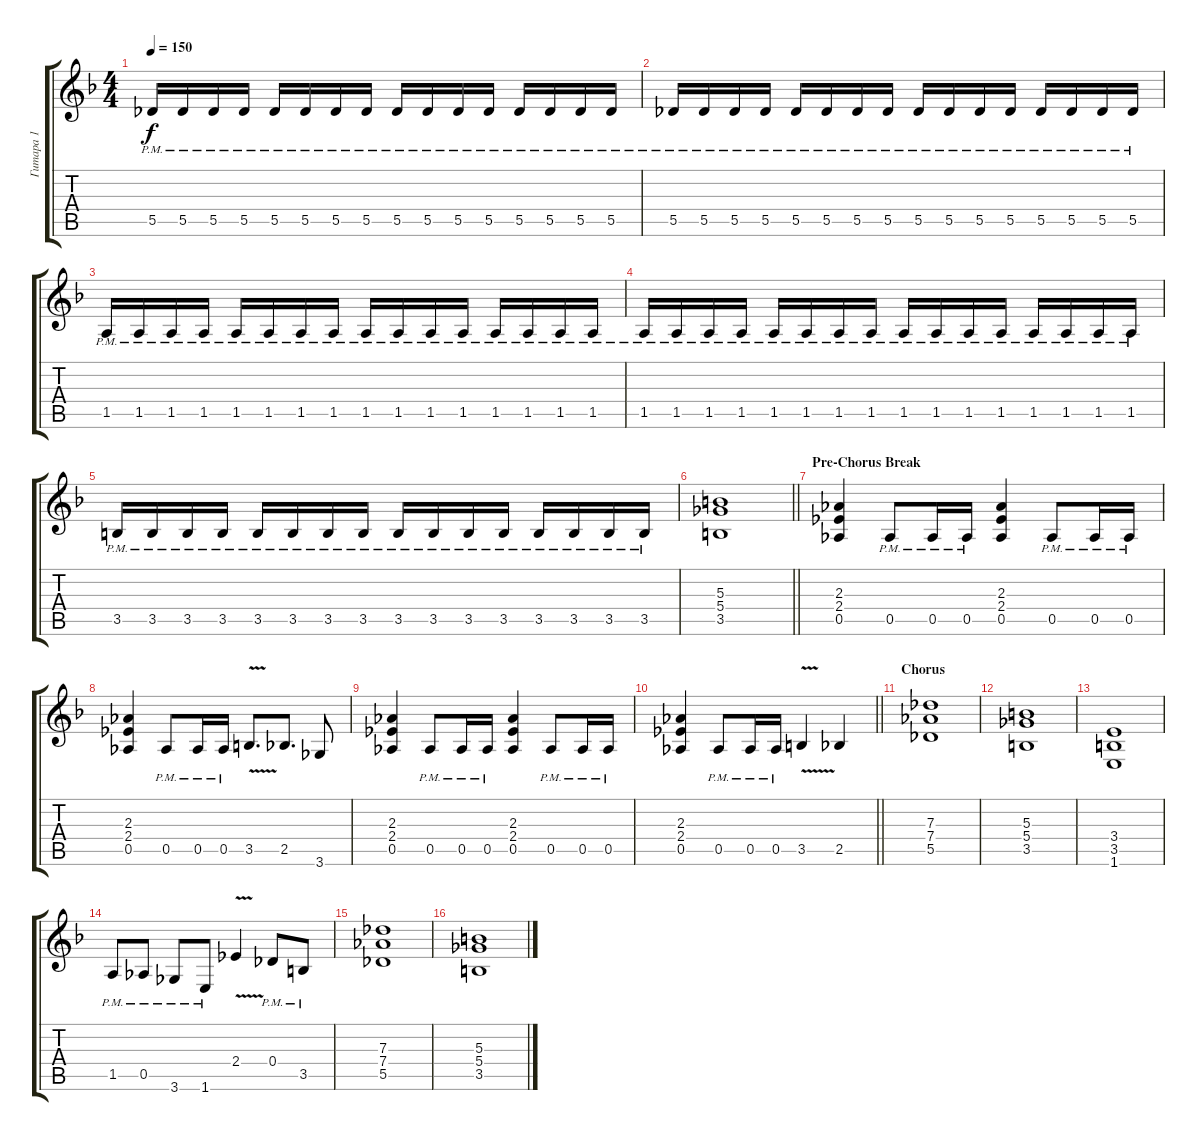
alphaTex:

\track ("Гитара 1" "Гитара 1") {instrument distortionguitar}
\staff {score tabs}
\tuning (Eb4 Bb3 Gb3 Db3 Ab2 Eb2) {hide}
\ts (4 4)
\tempo 150
\clef g2
\ks dminor
5.5{pm}.16{dy f} 5.5{pm}.16 5.5{pm}.16 5.5{pm}.16 5.5{pm}.16 5.5{pm}.16 5.5{pm}.16 5.5{pm}.16 5.5{pm}.16 5.5{pm}.16 5.5{pm}.16 5.5{pm}.16 5.5{pm}.16 5.5{pm}.16 5.5{pm}.16 5.5{pm}.16 |
5.5{pm}.16 5.5{pm}.16 5.5{pm}.16 5.5{pm}.16 5.5{pm}.16 5.5{pm}.16 5.5{pm}.16 5.5{pm}.16 5.5{pm}.16 5.5{pm}.16 5.5{pm}.16 5.5{pm}.16 5.5{pm}.16 5.5{pm}.16 5.5{pm}.16 5.5{pm}.16 |
1.5{pm}.16 1.5{pm}.16 1.5{pm}.16 1.5{pm}.16 1.5{pm}.16 1.5{pm}.16 1.5{pm}.16 1.5{pm}.16 1.5{pm}.16 1.5{pm}.16 1.5{pm}.16 1.5{pm}.16 1.5{pm}.16 1.5{pm}.16 1.5{pm}.16 1.5{pm}.16 |
1.5{pm}.16 1.5{pm}.16 1.5{pm}.16 1.5{pm}.16 1.5{pm}.16 1.5{pm}.16 1.5{pm}.16 1.5{pm}.16 1.5{pm}.16 1.5{pm}.16 1.5{pm}.16 1.5{pm}.16 1.5{pm}.16 1.5{pm}.16 1.5{pm}.16 1.5{pm}.16 |
3.5{pm}.16 3.5{pm}.16 3.5{pm}.16 3.5{pm}.16 3.5{pm}.16 3.5{pm}.16 3.5{pm}.16 3.5{pm}.16 3.5{pm}.16 3.5{pm}.16 3.5{pm}.16 3.5{pm}.16 3.5{pm}.16 3.5{pm}.16 3.5{pm}.16 3.5{pm}.16 |
\barLineRight lightlight
(5.3 5.4 3.5).1 |
\section ("" "Pre-Chorus Break")
(2.3 2.4 0.5).4 0.5{pm}.8 0.5{pm}.16 0.5{pm}.16 (2.3 2.4 0.5).4 0.5{pm}.8 0.5{pm}.16 0.5{pm}.16 |
(2.3 2.4 0.5).4 0.5{pm}.8 0.5{pm}.16 0.5{pm}.16 3.5{v}.8{d} 2.5.8{d} 3.6.8 |
(2.3 2.4 0.5).4 0.5{pm}.8 0.5{pm}.16 0.5{pm}.16 (2.3 2.4 0.5).4 0.5{pm}.8 0.5{pm}.16 0.5{pm}.16 |
\barLineRight lightlight
(2.3 2.4 0.5).4 0.5{pm}.8 0.5{pm}.16 0.5{pm}.16 3.5{v}.4 2.5.4 |
\section ("" "Chorus")
(7.3 7.4 5.5).1 |
(5.3 5.4 3.5).1 |
(3.4 3.5 1.6).1 |
1.5{pm}.8 0.5{pm}.8 3.6{pm}.8 1.6{pm}.8 2.4{v}.4 0.4{pm}.8 3.5{pm}.8 |
(7.3 7.4 5.5).1 |
(5.3 5.4 3.5).1
